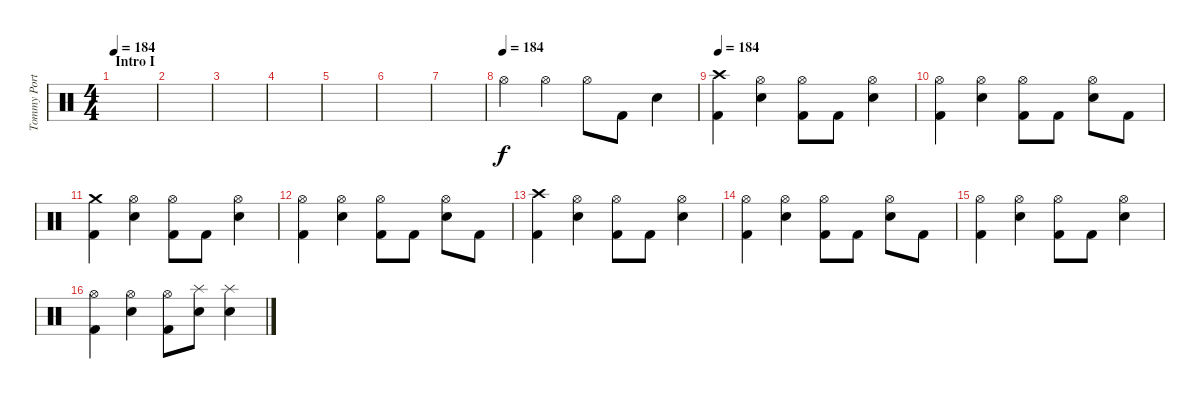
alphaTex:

\track ("Tommy Portino - Drums" "Tommy Port") {instrument percussion}
\staff {score}
\articulation defaults
\ts (4 4)
\section ("" "Intro I")
\tempo 184
\tempo 148
\tempo 184
\clef neutral
\ks c
|
|
|
|
|
|
|
\tempo (184)
"Hi-Hat (open)".4 "Hi-Hat (open)".4 "Hi-Hat (open)".8 "Kick (hit) 2".8 "Electric Snare (hit)".4 |
\tempo 184
("Crash high (hit)" "Kick (hit) 2").4 ("Hi-Hat (open)" "Electric Snare (hit)").4 ("Hi-Hat (open)" "Kick (hit) 2").8 "Kick (hit) 2".8 ("Hi-Hat (open)" "Electric Snare (hit)").4 |
("Hi-Hat (open)" "Kick (hit) 2").4 ("Hi-Hat (open)" "Electric Snare (hit)").4 ("Hi-Hat (open)" "Kick (hit) 2").8 "Kick (hit) 2".8 ("Hi-Hat (open)" "Electric Snare (hit)").8 "Kick (hit) 2".8 |
("Crash medium (hit)" "Kick (hit) 2").4 ("Hi-Hat (open)" "Electric Snare (hit)").4 ("Hi-Hat (open)" "Kick (hit) 2").8 "Kick (hit) 2".8 ("Hi-Hat (open)" "Electric Snare (hit)").4 |
("Hi-Hat (open)" "Kick (hit) 2").4 ("Hi-Hat (open)" "Electric Snare (hit)").4 ("Hi-Hat (open)" "Kick (hit) 2").8 "Kick (hit) 2".8 ("Hi-Hat (open)" "Electric Snare (hit)").8 "Kick (hit) 2".8 |
("Crash high (hit)" "Kick (hit) 2").4 ("Hi-Hat (open)" "Electric Snare (hit)").4 ("Hi-Hat (open)" "Kick (hit) 2").8 "Kick (hit) 2".8 ("Hi-Hat (open)" "Electric Snare (hit)").4 |
("Hi-Hat (open)" "Kick (hit) 2").4 ("Hi-Hat (open)" "Electric Snare (hit)").4 ("Hi-Hat (open)" "Kick (hit) 2").8 "Kick (hit) 2".8 ("Hi-Hat (open)" "Electric Snare (hit)").8 "Kick (hit) 2".8 |
("Hi-Hat (open)" "Kick (hit) 2").4 ("Hi-Hat (open)" "Electric Snare (hit)").4 ("Hi-Hat (open)" "Kick (hit) 2").8 "Kick (hit) 2".8 ("Hi-Hat (open)" "Electric Snare (hit)").4 |
("Hi-Hat (open)" "Kick (hit) 2").4 ("Hi-Hat (open)" "Electric Snare (hit)").4 ("Hi-Hat (open)" "Kick (hit) 2").8 ("Splash (hit)" "Electric Snare (hit)").8 ("Splash (hit)" "Electric Snare (hit)").4
